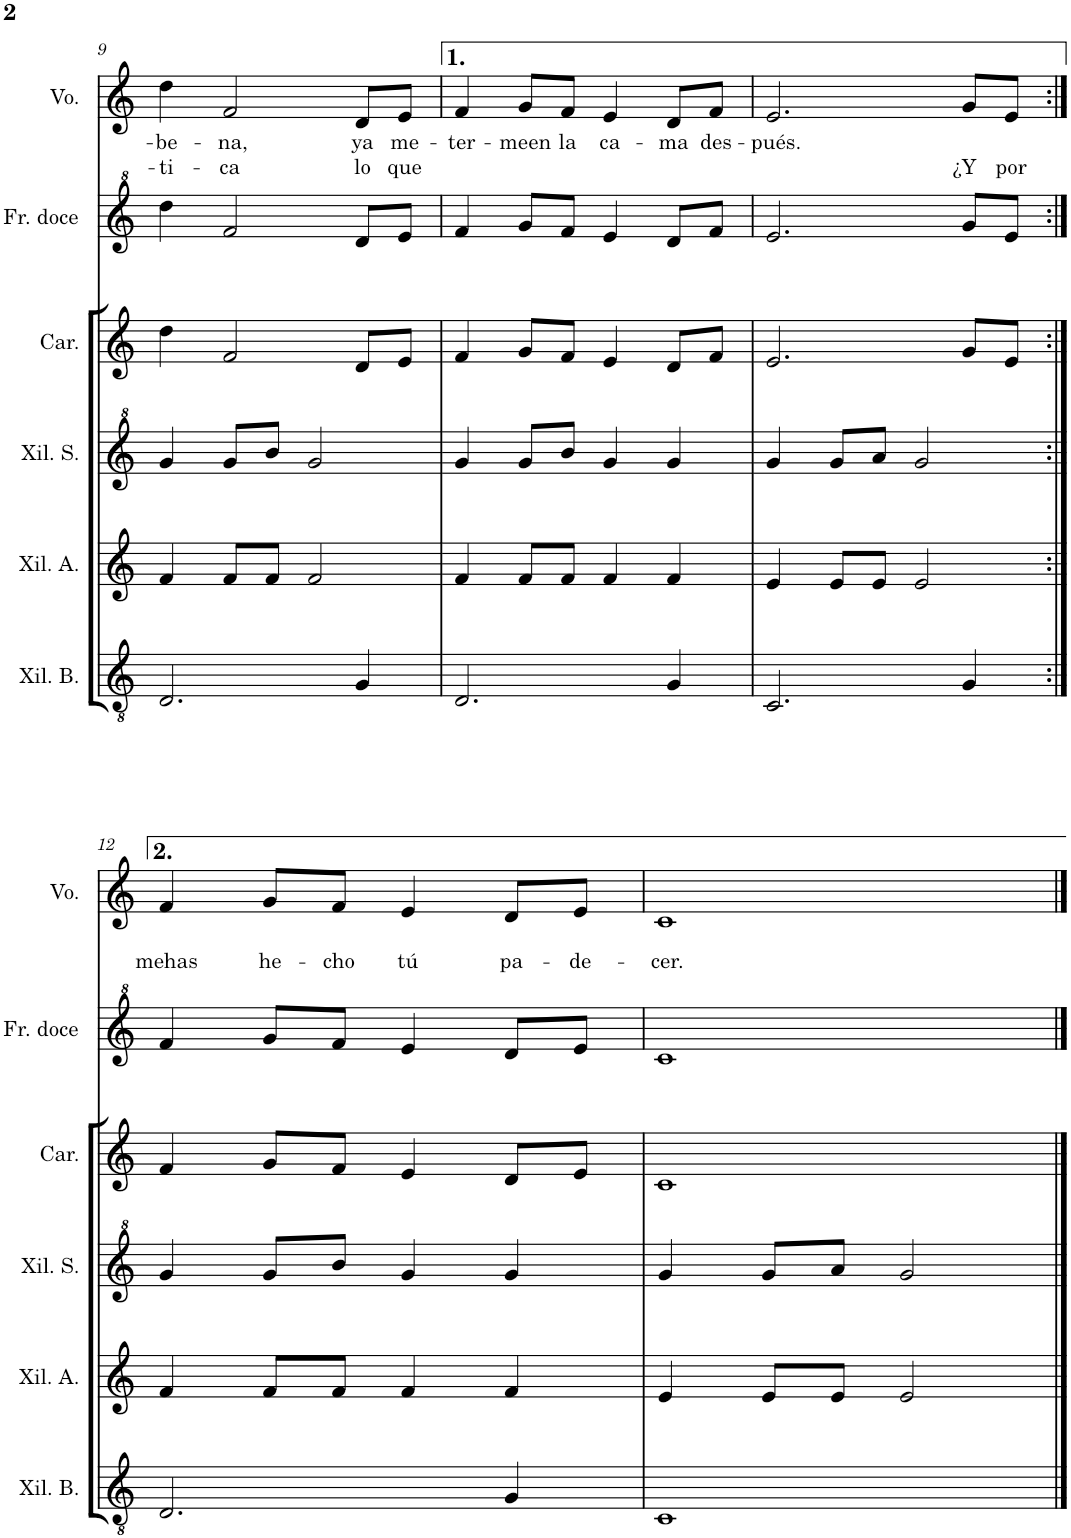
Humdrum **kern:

**kern	**kern	**kern	**kern	**kern	**kern	**text	**text
*part6	*part5	*part4	*part3	*part2	*part1	*part1	*part1
*staff6	*staff5	*staff4	*staff3	*staff2	*staff1	*staff1	*staff1
*I"Xilófono Baixo	*I"Xilófono Alto	*I"Xilófono Soprano	*I"Carillón	*I"Frauta doce	*I"Voz	*	*
*I'Xil. B.	*I'Xil. A.	*I'Xil. S.	*I'Car.	*I'Fr. doce	*I'Vo.	*	*
!!LO:PB:g=z
*clefGv2	*clefG2	*clefG^2	*clefG2	*clefG^2	*clefG2	*	*
*	*	*	*Trd-14c-24	*	*	*	*
*k[]	*k[]	*k[]	*k[]	*k[]	*k[]	*	*
*M4/4	*M4/4	*M4/4	*M4/4	*M4/4	*M4/4	*	*
=9	=9	=9	=9	=9	=9	=9	=9
!	!	!	!	!	!	!LO:LY:b	!LO:LY:b
2.D/	4f/	4gg/	4dd\	4ddd\	4dd\	-be-	-ti-
!	!	!	!	!	!	!LO:LY:b	!LO:LY:b
.	8f/L	8gg/L	2f/	2ff/	2f/	-na,	-ca
.	8f/J	8bb/J	.	.	.	.	.
.	2f/	2gg/	.	.	.	.	.
!	!	!	!	!	!	!LO:LY:b	!LO:LY:b
4G/	.	.	8d/L	8dd/L	8d/L	ya	lo
!	!	!	!	!	!	!LO:LY:b	!LO:LY:b
.	.	.	8e/J	8ee/J	8e/J	me-	que
=10	=10	=10	=10	=10	=10	=10	=10
!	!	!	!	!	!	!LO:LY:b	!
2.D/	4f/	4gg/	4f/	4ff/	4f/	-ter-	.
!	!	!	!	!	!	!LO:LY:b	!
.	8f/L	8gg/L	8g/L	8gg/L	8g/L	-meen	.
!	!	!	!	!	!	!LO:LY:b	!
.	8f/J	8bb/J	8f/J	8ff/J	8f/J	la	.
!	!	!	!	!	!	!LO:LY:b	!
.	4f/	4gg/	4e/	4ee/	4e/	ca-	.
!	!	!	!	!	!	!LO:LY:b	!
4G/	4f/	4gg/	8d/L	8dd/L	8d/L	-ma	.
!	!	!	!	!	!	!LO:LY:b	!
.	.	.	8f/J	8ff/J	8f/J	des-	.
=11	=11	=11	=11	=11	=11	=11	=11
!	!	!	!	!	!	!LO:LY:b	!
2.C/	4e/	4gg/	2.e/	2.ee/	2.e/	-pués.	.
.	8e/L	8gg/L	.	.	.	.	.
.	8e/J	8aa/J	.	.	.	.	.
.	2e/	2gg/	.	.	.	.	.
!	!	!	!	!	!	!	!LO:LY:b
4G/	.	.	8g/L	8gg/L	8g/L	.	¿Y
!	!	!	!	!	!	!	!LO:LY:b
.	.	.	8e/J	8ee/J	8e/J	.	por
!!LO:LB:g=z
=12:|!	=12:|!	=12:|!	=12:|!	=12:|!	=12:|!	=12:|!	=12:|!
!	!	!	!	!	!	!	!LO:LY:b
2.D/	4f/	4gg/	4f/	4ff/	4f/	.	mehas
!	!	!	!	!	!	!	!LO:LY:b
.	8f/L	8gg/L	8g/L	8gg/L	8g/L	.	he-
!	!	!	!	!	!	!	!LO:LY:b
.	8f/J	8bb/J	8f/J	8ff/J	8f/J	.	-cho
!	!	!	!	!	!	!	!LO:LY:b
.	4f/	4gg/	4e/	4ee/	4e/	.	tú
!	!	!	!	!	!	!	!LO:LY:b
4G/	4f/	4gg/	8d/L	8dd/L	8d/L	.	pa-
!	!	!	!	!	!	!	!LO:LY:b
.	.	.	8e/J	8ee/J	8e/J	.	-de-
=13	=13	=13	=13	=13	=13	=13	=13
!	!	!	!	!	!	!	!LO:LY:b
1C	4e/	4gg/	1c	1cc	1c	.	-cer.
.	8e/L	8gg/L	.	.	.	.	.
.	8e/J	8aa/J	.	.	.	.	.
.	2e/	2gg/	.	.	.	.	.
==	==	==	==	==	==	==	==
*-	*-	*-	*-	*-	*-	*-	*-
